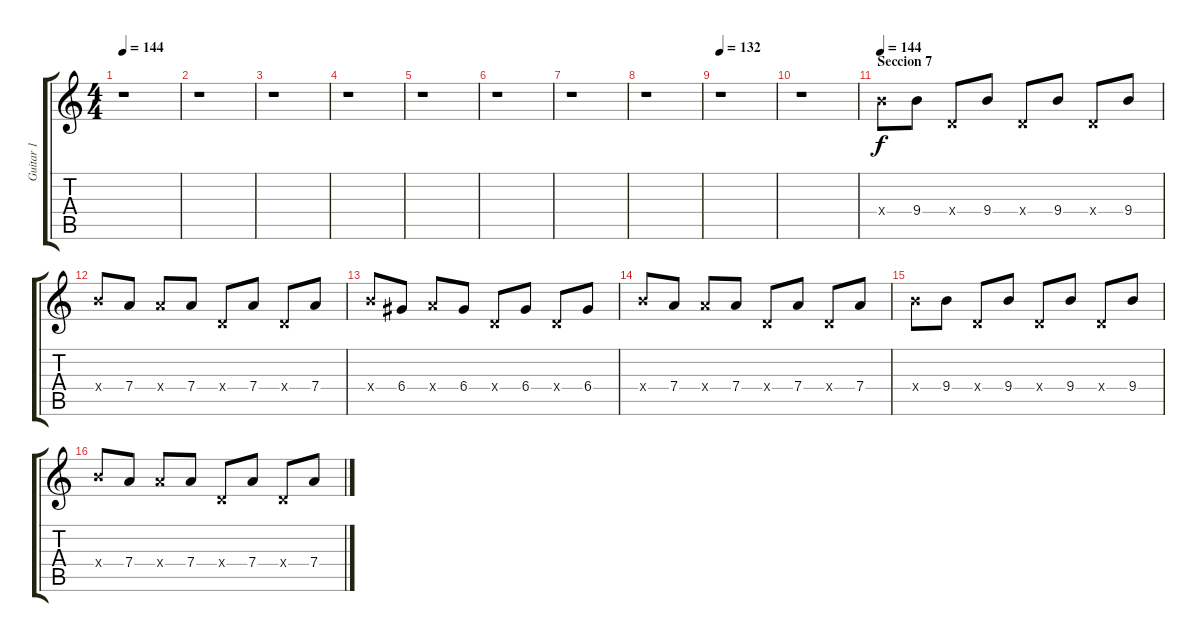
\track ("Guitar 1" "Guitar 1") {instrument electricguitarclean}
\staff {score tabs}
\tuning (E4 B3 G3 D3 A2 E2) {hide}
\ts (4 4)
\tempo 144
\clef g2
\ks c
r.1{dy f} |
r.1 |
r.1 |
r.1 |
r.1 |
r.1 |
r.1 |
r.1 |
\tempo 132
r.1 |
r.1 |
\section ("" "Seccion 7")
\tempo 144
9.4{x}.8 9.4.8 0.4{x}.8 9.4.8 0.4{x}.8 9.4.8 0.4{x}.8 9.4.8 |
9.4{x}.8 7.4.8 7.4{x}.8 7.4.8 0.4{x}.8 7.4.8 0.4{x}.8 7.4.8 |
9.4{x}.8 6.4.8 7.4{x}.8 6.4.8 0.4{x}.8 6.4.8 0.4{x}.8 6.4.8 |
9.4{x}.8 7.4.8 7.4{x}.8 7.4.8 0.4{x}.8 7.4.8 0.4{x}.8 7.4.8 |
9.4{x}.8 9.4.8 0.4{x}.8 9.4.8 0.4{x}.8 9.4.8 0.4{x}.8 9.4.8 |
9.4{x}.8 7.4.8 7.4{x}.8 7.4.8 0.4{x}.8 7.4.8 0.4{x}.8 7.4.8
